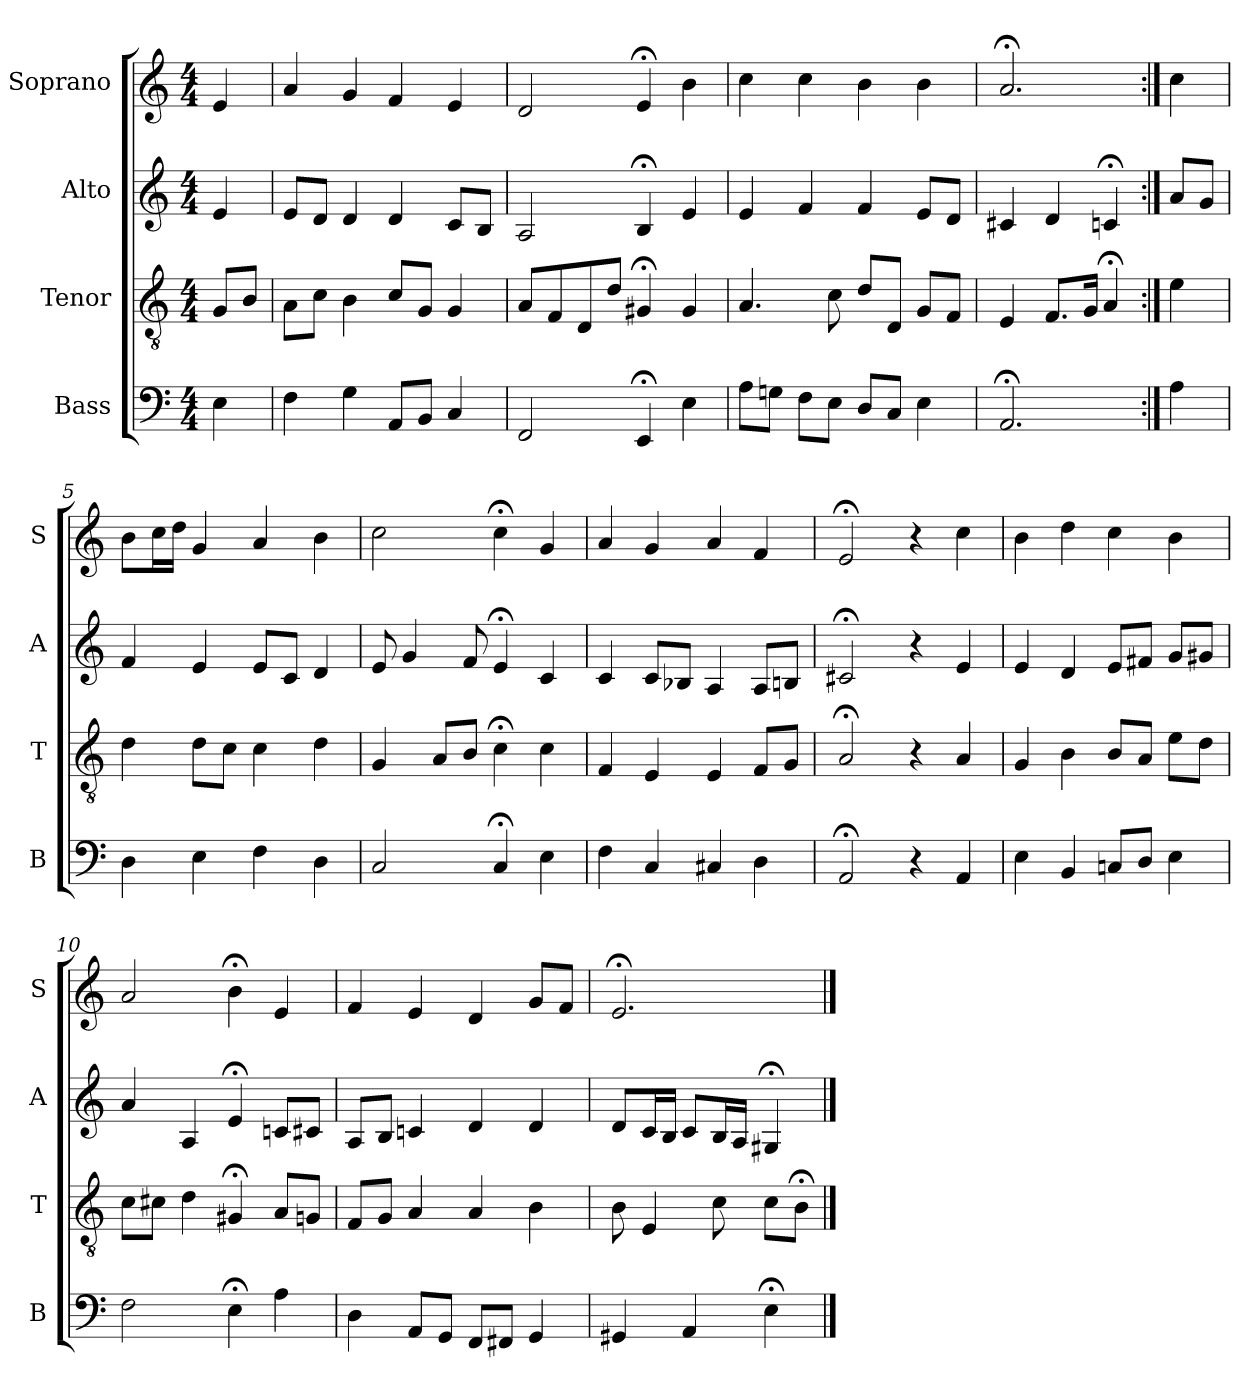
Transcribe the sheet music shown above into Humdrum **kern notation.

**kern	**kern	**kern	**kern
*part4	*part3	*part2	*part1
*staff4	*staff3	*staff2	*staff1
*I"Bass	*I"Tenor	*I"Alto	*I"Soprano
*I'B	*I'T	*I'A	*I'S
*clefF4	*clefGv2	*clefG2	*clefG2
*k[]	*k[]	*k[]	*k[]
*a:	*a:	*a:	*a:
*M4/4	*M4/4	*M4/4	*M4/4
*MM100	*MM100	*MM100	*MM100
=	=	=	=
4E	8GL	4e	4e
.	8BJ	.	.
=1	=1	=1	=1
4F	8AL	8eL	4a
.	8cJ	8dJ	.
4G	4B	4d	4g
8AAL	8cL	4d	4f
8BBJ	8GJ	.	.
4C	4G	8cL	4e
.	.	8BJ	.
=2	=2	=2	=2
2FF	8AL	2A	2d
.	8F	.	.
.	8D	.	.
.	8dJ	.	.
4EE;<	4G#X;<	4B;<	4e;<
4E	4G#	4e	4b
=3	=3	=3	=3
8AL	4.A	4e	4cc
8GnJ	.	.	.
8FL	.	4f	4cc
8EJ	8c	.	.
8DL	8dL	4f	4b
8CJ	8DJ	.	.
4E	8GL	8eL	4b
.	8FJ	8dJ	.
=4	=4	=4	=4
2.AA;<	4E	4c#X	2.a;<
.	8.FL	4d	.
.	16GJk	.	.
.	4A;<	4cn;<	.
=:|!	=:|!	=:|!	=:|!
4A	4e	8aL	4cc
.	.	8gJ	.
=5	=5	=5	=5
4D	4d	4f	8bL
.	.	.	16ccL
.	.	.	16ddJJ
4E	8dL	4e	4g
.	8cJ	.	.
4F	4c	8eL	4a
.	.	8cJ	.
4D	4d	4d	4b
=6	=6	=6	=6
2C	4G	8e	2cc
.	.	4g	.
.	8AL	.	.
.	8BJ	8f	.
4C;<	4c;<	4e;<	4cc;<
4E	4c	4c	4g
=7	=7	=7	=7
4F	4F	4c	4a
4C	4E	8cL	4g
.	.	8B-XJ	.
4C#X	4E	4A	4a
4D	8FL	8AL	4f
.	8GJ	8BnJ	.
=8	=8	=8	=8
2AA;<	2A;<	2c#X;<	2e;<
4r	4r	4r	4r
4AA	4A	4e	4cc
=9	=9	=9	=9
4E	4G	4e	4b
4BB	4B	4d	4dd
8CnL	8BL	8eL	4cc
8DJ	8AJ	8f#XJ	.
4E	8eL	8gL	4b
.	8dJ	8g#XJ	.
=10	=10	=10	=10
2F	8cL	4a	2a
.	8c#XJ	.	.
.	4d	4A	.
4E;<	4G#X;<	4e;<	4b;<
4A	8AL	8cnL	4e
.	8GnJ	8c#XJ	.
=11	=11	=11	=11
4D	8FL	8AL	4f
.	8GJ	8BJ	.
8AAL	4A	4cn	4e
8GGJ	.	.	.
8FFL	4A	4d	4d
8FF#XJ	.	.	.
4GG	4B	4d	8gL
.	.	.	8fJ
=12	=12	=12	=12
4GG#X	8B	8dL	2.e;<
.	4E	16cL	.
.	.	16BJJ	.
4AA	.	8cL	.
.	8c	16BL	.
.	.	16AJJ	.
4E;<	8cL	4G#X;<	.
.	8B;<J	.	.
==	==	==	==
*-	*-	*-	*-
